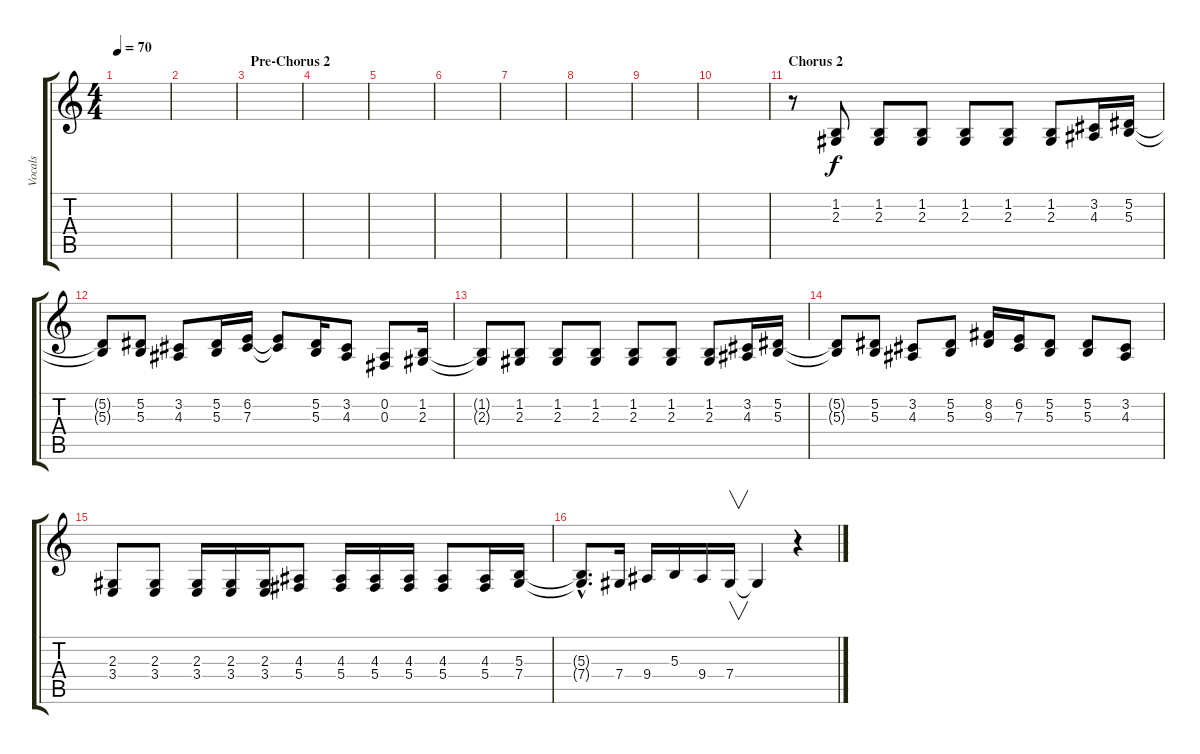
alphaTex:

\track ("Vocals" "Vocals") {instrument lead1square}
\staff {score tabs}
\tuning (Eb4 Bb3 Gb3 Db3 Ab2 Eb2) {hide}
\ts (4 4)
\tempo 70
\clef g2
\ks c
|
|
\section ("" "Pre-Chorus 2")
|
|
|
|
|
|
|
|
\section ("" "Chorus 2")
r.8 (1.2 2.3).8 (1.2 2.3).8 (1.2 2.3).8 (1.2 2.3).8 (1.2 2.3).8 (1.2 2.3).8 (3.2 4.3).16 (5.2 5.3).16 |
(5.2{t} 5.3{t}).8 (5.2 5.3).8 (3.2 4.3).8 (5.2 5.3).16 (6.2 7.3).16 (6.2{t} 7.3{t}).8 (5.2 5.3).16 (3.2 4.3).8 (0.2 0.3).8 (1.2 2.3).16 |
(1.2{t} 2.3{t}).8 (1.2 2.3).8 (1.2 2.3).8 (1.2 2.3).8 (1.2 2.3).8 (1.2 2.3).8 (1.2 2.3).8 (3.2 4.3).16 (5.2 5.3).16 |
(5.2{t} 5.3{t}).8 (5.2 5.3).8 (3.2 4.3).8 (5.2 5.3).8 (8.2 9.3).16 (6.2 7.3).16 (5.2 5.3).8 (5.2 5.3).8 (3.2 4.3).8 |
(2.3 3.4).8 (2.3 3.4).8 (2.3 3.4).16 (2.3 3.4).16 (2.3 3.4).16 (4.3 5.4).8 (4.3 5.4).16 (4.3 5.4).16 (4.3 5.4).16 (4.3 5.4).8 (4.3 5.4).16 (5.3 7.4).16 |
(5.3{hac t} 7.4{hac t}).8{d} 7.4.16 9.4.16 5.3.16 9.4.16 7.4.16{v} 7.4{t}.4 r.4
